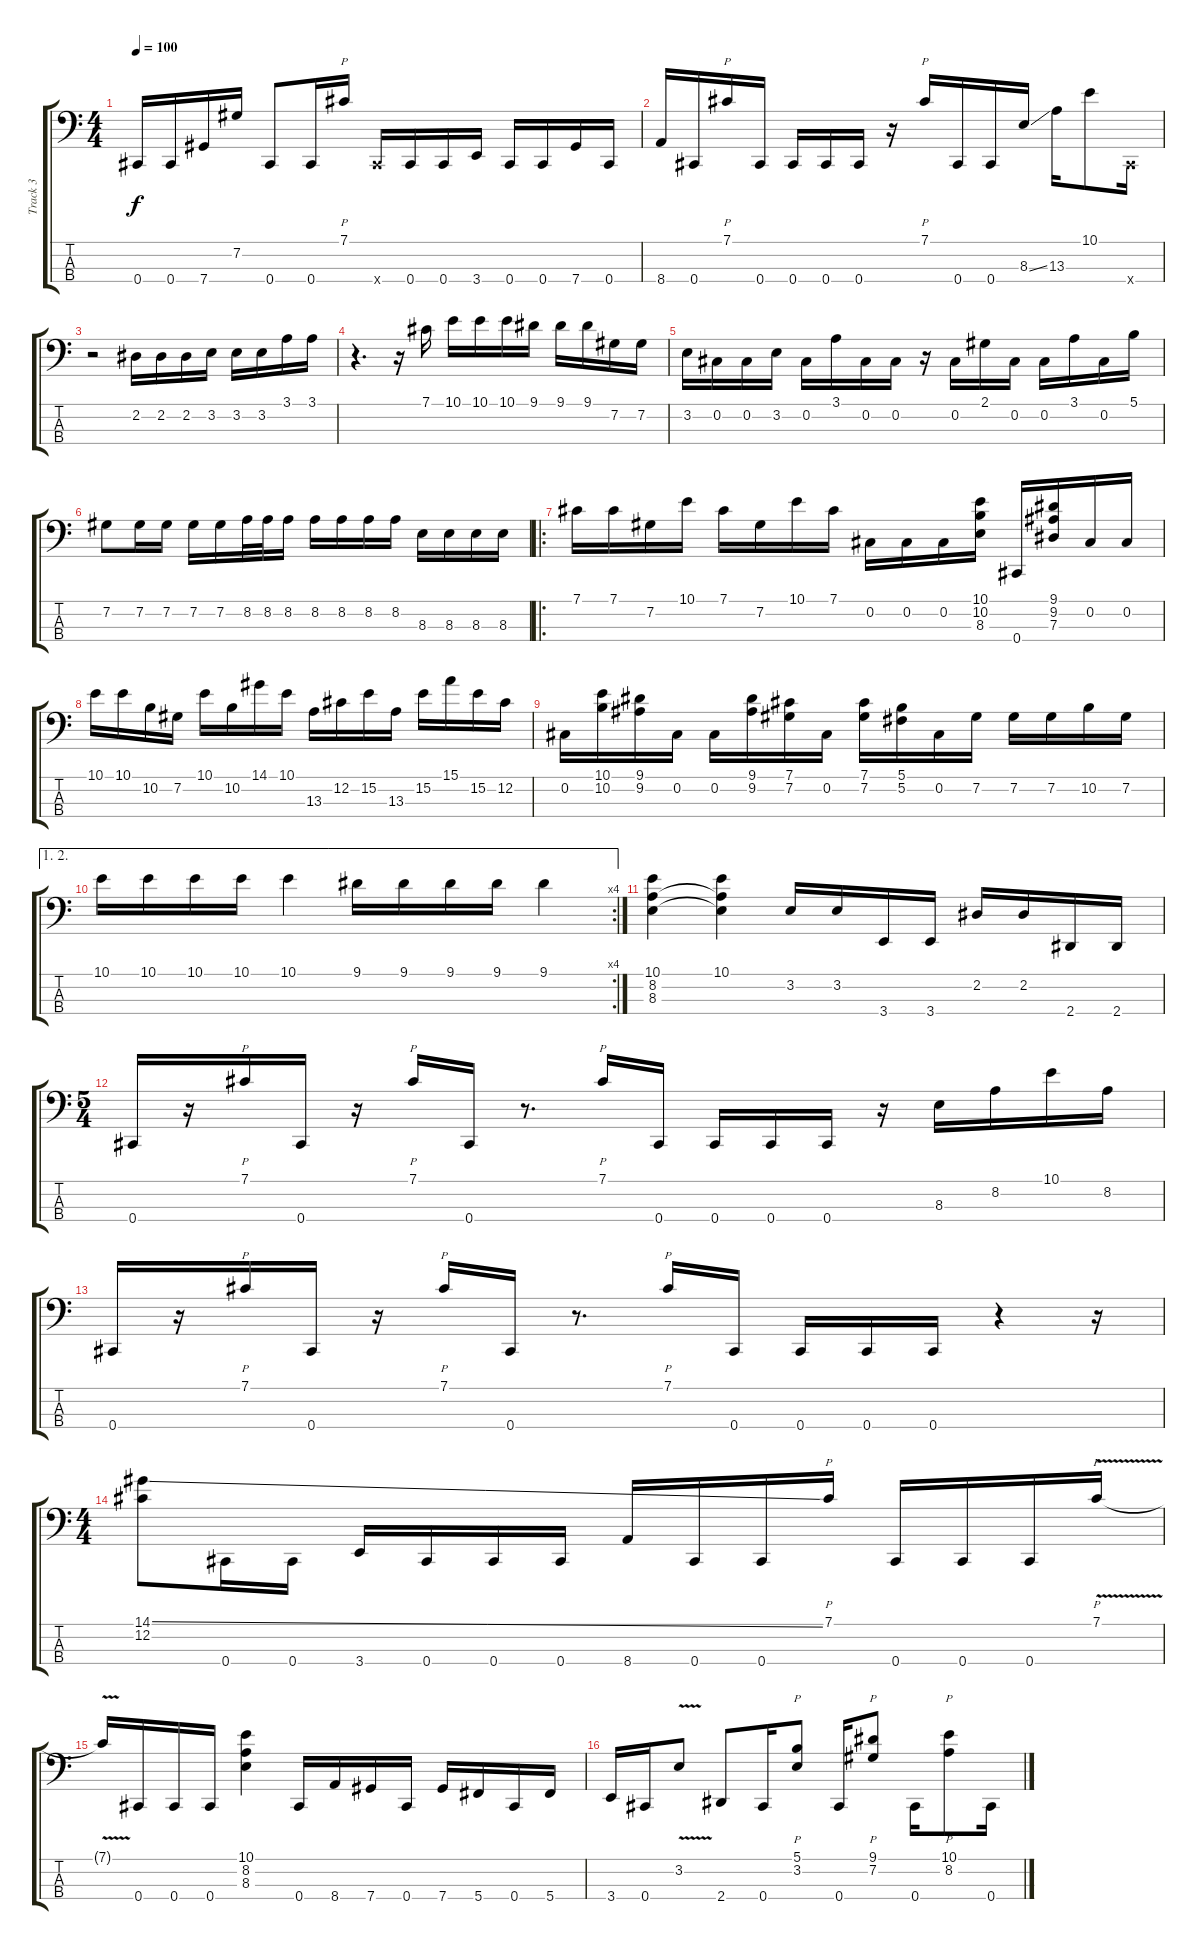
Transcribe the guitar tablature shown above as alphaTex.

\track ("Track 3" "Track 3") {instrument slapbass1}
\staff {score tabs}
\tuning (Gb2 Db2 Ab1 Db1) {hide}
\ts (4 4)
\tempo 100
\clef f4
\ks c
0.4.16{dy f} 0.4.16 7.4.16 7.2.16 0.4.8 0.4.16 7.1.16{p} 0.4{x}.16 0.4.16 0.4.16 3.4.16 0.4.16 0.4.16 7.4.16 0.4.16 |
8.4.16 0.4.16 7.1.16{p} 0.4.16 0.4.16 0.4.16 0.4.16 r.16 7.1.16{p} 0.4.16 0.4.16 8.3{ss}.16 13.3.16 10.1.8 0.4{x}.16 |
r.2{instrument electricbassfinger} 2.2.16 2.2.16 2.2.16 3.2.16 3.2.16 3.2.16 3.1.16 3.1.16 |
r.4{d} r.16 7.1.16 10.1.16 10.1.16 10.1.16 9.1.16 9.1.16 9.1.16 7.2.16 7.2.16 |
3.2.16{instrument electricbassfinger} 0.2.16 0.2.16 3.2.16 0.2.16 3.1.16 0.2.16 0.2.16 r.16 0.2.16 2.1.16 0.2.16 0.2.16 3.1.16 0.2.16 5.1.16 |
7.2.8 7.2.16 7.2.16 7.2.16 7.2.16 8.2.32 8.2.32 8.2.16 8.2.16 8.2.16 8.2.16 8.2.16 8.3.16 8.3.16 8.3.16 8.3.16 |
\ro
7.1.16{instrument electricbassfinger} 7.1.16 7.2.16 10.1.16 7.1.16 7.2.16 10.1.16 7.1.16 0.2.16 0.2.16 0.2.16 (10.1 10.2 8.3).16 0.4.16 (9.1 9.2 7.3).16 0.2.16 0.2.16 |
10.1.16 10.1.16 10.2.16 7.2.16 10.1.16 10.2.16 14.1.16 10.1.16 13.3.16 12.2.16 15.2.16 13.3.16 15.2.16 15.1.16 15.2.16 12.2.16 |
0.2.16 (10.1 10.2).16 (9.1 9.2).16 0.2.16 0.2.16 (9.1 9.2).16 (7.1 7.2).16 0.2.16 (7.1 7.2).16 (5.1 5.2).16 0.2.16 7.2.16 7.2.16 7.2.16 10.2.16 7.2.16 |
\ae (1 2)
\rc 4
10.1.16 10.1.16 10.1.16 10.1.16 10.1.4 9.1.16 9.1.16 9.1.16 9.1.16 9.1.4 |
(10.1 8.2 8.3).4{instrument slapbass1} (10.1 8.2{t} 8.3{t}).4 3.2.16 3.2.16 3.4.16 3.4.16 2.2.16 2.2.16 2.4.16 2.4.16 |
\ts (5 4)
0.4.16{instrument slapbass1} r.16 7.1.16{p} 0.4.16 r.16 7.1.16{p} 0.4.16 r.8{d} 7.1.16{p} 0.4.16 0.4.16 0.4.16 0.4.16 r.16 8.3.16 8.2.16 10.1.16 8.2.16 |
0.4.16 r.16 7.1.16{p} 0.4.16 r.16 7.1.16{p} 0.4.16 r.8{d} 7.1.16{p} 0.4.16 0.4.16 0.4.16 0.4.16 r.4 r.16 |
\ts (4 4)
(14.1{ss} 12.2).8 0.4.16 0.4.16 3.4.16 0.4.16 0.4.16 0.4.16 8.4.16 0.4.16 0.4.16 7.1.16{p} 0.4.16 0.4.16 0.4.16 7.1{v}.16{p} |
7.1{t}.16 0.4.16 0.4.16 0.4.16 (10.1 8.2 8.3).4 0.4.16 8.4.16 7.4.16 0.4.16 7.4.16 5.4.16 0.4.16 5.4.16 |
3.4.16 0.4.16 3.2{v}.8 2.4.8 0.4.16 (5.1 3.2).8{p} 0.4.16 (9.1 7.2).8{p} 0.4.16 (10.1 8.2).8{p} 0.4.16
